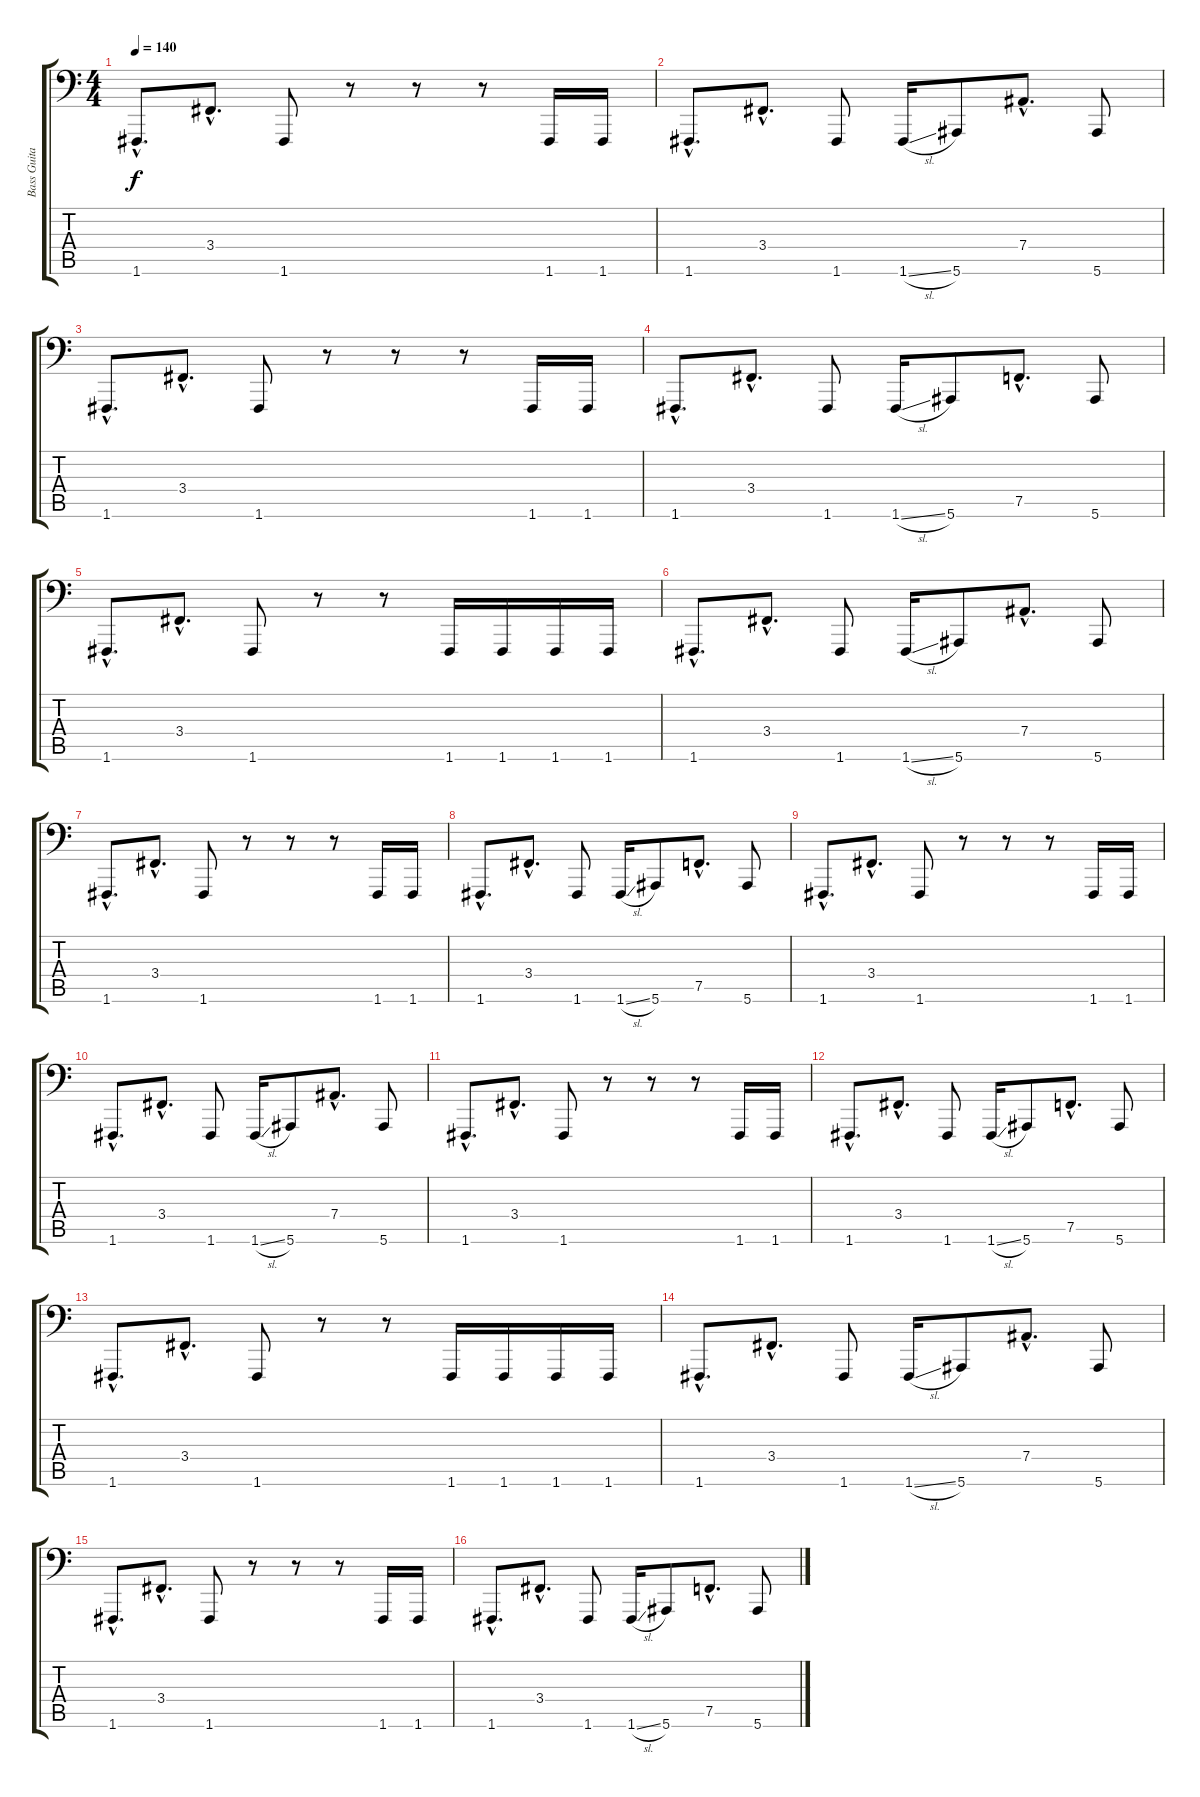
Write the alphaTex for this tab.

\track ("Bass Guitar" "Bass Guita") {instrument electricbassfinger}
\staff {score tabs}
\tuning (Gb2 Db2 Ab1 Eb1 Bb0 F0) {hide}
\ts (4 4)
\tempo 140
\clef f4
\ks c
1.6{hac}.8{d dy f} 3.4{hac}.8{d} 1.6.8 r.8 r.8 r.8 1.6.16 1.6.16 |
1.6{hac}.8{d} 3.4{hac}.8{d} 1.6.8 1.6{sl}.16 5.6.8 7.4{hac}.8{d} 5.6.8 |
1.6{hac}.8{d} 3.4{hac}.8{d} 1.6.8 r.8 r.8 r.8 1.6.16 1.6.16 |
1.6{hac}.8{d} 3.4{hac}.8{d} 1.6.8 1.6{sl}.16 5.6.8 7.5{hac}.8{d} 5.6.8 |
1.6{hac}.8{d} 3.4{hac}.8{d} 1.6.8 r.8 r.8 1.6.16 1.6.16 1.6.16 1.6.16 |
1.6{hac}.8{d} 3.4{hac}.8{d} 1.6.8 1.6{sl}.16 5.6.8 7.4{hac}.8{d} 5.6.8 |
1.6{hac}.8{d} 3.4{hac}.8{d} 1.6.8 r.8 r.8 r.8 1.6.16 1.6.16 |
1.6{hac}.8{d} 3.4{hac}.8{d} 1.6.8 1.6{sl}.16 5.6.8 7.5{hac}.8{d} 5.6.8 |
1.6{hac}.8{d} 3.4{hac}.8{d} 1.6.8 r.8 r.8 r.8 1.6.16 1.6.16 |
1.6{hac}.8{d} 3.4{hac}.8{d} 1.6.8 1.6{sl}.16 5.6.8 7.4{hac}.8{d} 5.6.8 |
1.6{hac}.8{d} 3.4{hac}.8{d} 1.6.8 r.8 r.8 r.8 1.6.16 1.6.16 |
1.6{hac}.8{d} 3.4{hac}.8{d} 1.6.8 1.6{sl}.16 5.6.8 7.5{hac}.8{d} 5.6.8 |
1.6{hac}.8{d} 3.4{hac}.8{d} 1.6.8 r.8 r.8 1.6.16 1.6.16 1.6.16 1.6.16 |
1.6{hac}.8{d} 3.4{hac}.8{d} 1.6.8 1.6{sl}.16 5.6.8 7.4{hac}.8{d} 5.6.8 |
1.6{hac}.8{d} 3.4{hac}.8{d} 1.6.8 r.8 r.8 r.8 1.6.16 1.6.16 |
1.6{hac}.8{d} 3.4{hac}.8{d} 1.6.8 1.6{sl}.16 5.6.8 7.5{hac}.8{d} 5.6.8
